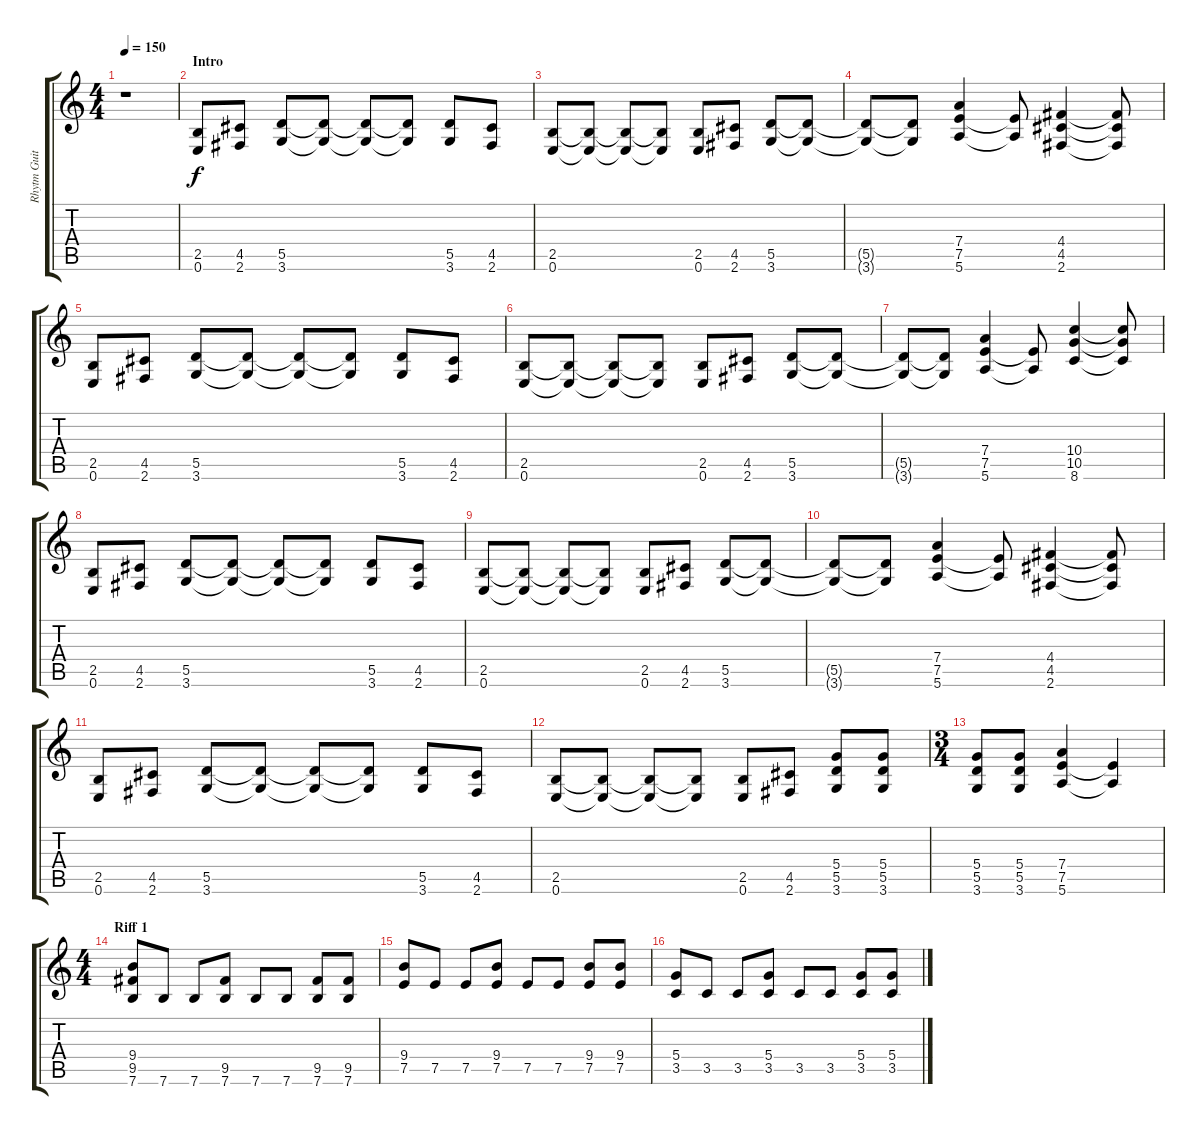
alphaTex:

\track ("Rhytm Guitar" "Rhytm Guit") {instrument distortionguitar}
\staff {score tabs}
\tuning (E4 B3 G3 D3 A2 E2) {hide}
\ts (4 4)
\tempo 150
\clef g2
\ks c
r.1{dy f instrument distortionguitar} |
\section ("" "Intro")
(2.5 0.6).8 (4.5 2.6).8 (5.5 3.6).8 (5.5{t} 3.6{t}).8 (5.5{t} 3.6{t}).8 (5.5{t} 3.6{t}).8 (5.5 3.6).8 (4.5 2.6).8 |
(2.5 0.6).8 (2.5{t} 0.6{t}).8 (2.5{t} 0.6{t}).8 (2.5{t} 0.6{t}).8 (2.5 0.6).8 (4.5 2.6).8 (5.5 3.6).8 (5.5{t} 3.6{t}).8 |
(5.5{t} 3.6{t}).8 (5.5{t} 3.6{t}).8 (7.4 7.5 5.6).4 (7.5{t} 5.6{t}).8 (4.4 4.5 2.6).4 (4.4{t} 4.5{t} 2.6{t}).8 |
(2.5 0.6).8 (4.5 2.6).8 (5.5 3.6).8 (5.5{t} 3.6{t}).8 (5.5{t} 3.6{t}).8 (5.5{t} 3.6{t}).8 (5.5 3.6).8 (4.5 2.6).8 |
(2.5 0.6).8 (2.5{t} 0.6{t}).8 (2.5{t} 0.6{t}).8 (2.5{t} 0.6{t}).8 (2.5 0.6).8 (4.5 2.6).8 (5.5 3.6).8 (5.5{t} 3.6{t}).8 |
(5.5{t} 3.6{t}).8 (5.5{t} 3.6{t}).8 (7.4 7.5 5.6).4 (7.5{t} 5.6{t}).8 (10.4 10.5 8.6).4 (10.4{t} 10.5{t} 8.6{t}).8 |
(2.5 0.6).8 (4.5 2.6).8 (5.5 3.6).8 (5.5{t} 3.6{t}).8 (5.5{t} 3.6{t}).8 (5.5{t} 3.6{t}).8 (5.5 3.6).8 (4.5 2.6).8 |
(2.5 0.6).8 (2.5{t} 0.6{t}).8 (2.5{t} 0.6{t}).8 (2.5{t} 0.6{t}).8 (2.5 0.6).8 (4.5 2.6).8 (5.5 3.6).8 (5.5{t} 3.6{t}).8 |
(5.5{t} 3.6{t}).8 (5.5{t} 3.6{t}).8 (7.4 7.5 5.6).4 (7.5{t} 5.6{t}).8 (4.4 4.5 2.6).4 (4.4{t} 4.5{t} 2.6{t}).8 |
(2.5 0.6).8 (4.5 2.6).8 (5.5 3.6).8 (5.5{t} 3.6{t}).8 (5.5{t} 3.6{t}).8 (5.5{t} 3.6{t}).8 (5.5 3.6).8 (4.5 2.6).8 |
(2.5 0.6).8 (2.5{t} 0.6{t}).8 (2.5{t} 0.6{t}).8 (2.5{t} 0.6{t}).8 (2.5 0.6).8 (4.5 2.6).8 (5.4 5.5 3.6).8 (5.4 5.5 3.6).8 |
\ts (3 4)
(5.4 5.5 3.6).8 (5.4 5.5 3.6).8 (7.4 7.5 5.6).4 (7.5{t} 5.6{t}).4 |
\ts (4 4)
\section ("" "Riff 1")
(9.4 9.5 7.6).8 7.6.8 7.6.8 (9.5 7.6).8 7.6.8 7.6.8 (9.5 7.6).8 (9.5 7.6).8 |
(9.4 7.5).8 7.5.8 7.5.8 (9.4 7.5).8 7.5.8 7.5.8 (9.4 7.5).8 (9.4 7.5).8 |
(5.4 3.5).8 3.5.8 3.5.8 (5.4 3.5).8 3.5.8 3.5.8 (5.4 3.5).8 (5.4 3.5).8
